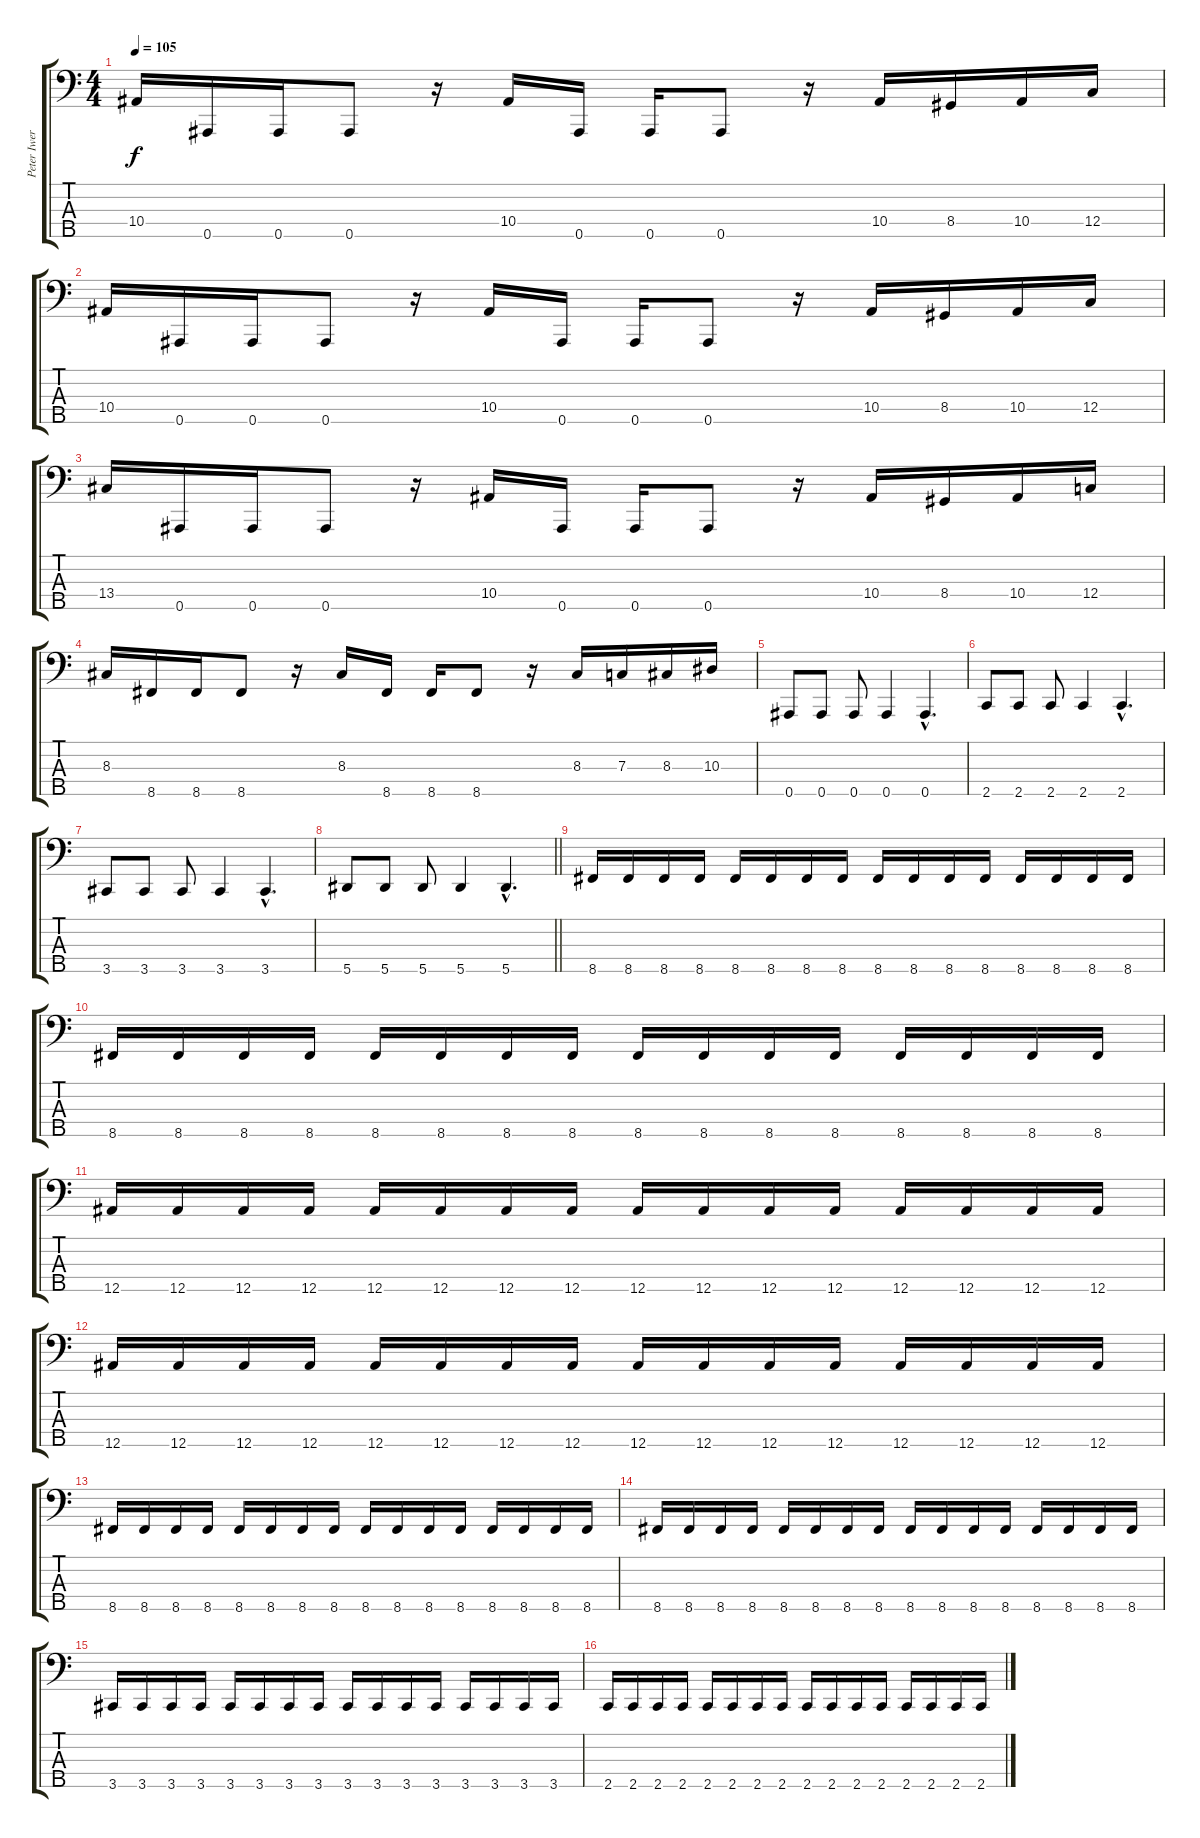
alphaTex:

\track ("Peter Iwers" "Peter Iwer") {instrument electricbassfinger}
\staff {score tabs}
\tuning (Eb2 Bb1 F1 C1 Bb0) {hide}
\ts (4 4)
\tempo 105
\clef f4
\ks c
10.4.16{dy f} 0.5.16 0.5.16 0.5.8 r.16 10.4.16 0.5.16 0.5.16 0.5.8 r.16 10.4.16 8.4.16 10.4.16 12.4.16 |
10.4.16 0.5.16 0.5.16 0.5.8 r.16 10.4.16 0.5.16 0.5.16 0.5.8 r.16 10.4.16 8.4.16 10.4.16 12.4.16 |
13.4.16 0.5.16 0.5.16 0.5.8 r.16 10.4.16 0.5.16 0.5.16 0.5.8 r.16 10.4.16 8.4.16 10.4.16 12.4.16 |
8.3.16 8.5.16 8.5.16 8.5.8 r.16 8.3.16 8.5.16 8.5.16 8.5.8 r.16 8.3.16 7.3.16 8.3.16 10.3.16 |
0.5.8 0.5.8 0.5.8 0.5.4 0.5{hac}.4{d} |
2.5.8 2.5.8 2.5.8 2.5.4 2.5{hac}.4{d} |
3.5.8 3.5.8 3.5.8 3.5.4 3.5{hac}.4{d} |
\barLineRight lightlight
5.5.8 5.5.8 5.5.8 5.5.4 5.5{hac}.4{d} |
8.5.16 8.5.16 8.5.16 8.5.16 8.5.16 8.5.16 8.5.16 8.5.16 8.5.16 8.5.16 8.5.16 8.5.16 8.5.16 8.5.16 8.5.16 8.5.16 |
8.5.16 8.5.16 8.5.16 8.5.16 8.5.16 8.5.16 8.5.16 8.5.16 8.5.16 8.5.16 8.5.16 8.5.16 8.5.16 8.5.16 8.5.16 8.5.16 |
12.5.16 12.5.16 12.5.16 12.5.16 12.5.16 12.5.16 12.5.16 12.5.16 12.5.16 12.5.16 12.5.16 12.5.16 12.5.16 12.5.16 12.5.16 12.5.16 |
12.5.16 12.5.16 12.5.16 12.5.16 12.5.16 12.5.16 12.5.16 12.5.16 12.5.16 12.5.16 12.5.16 12.5.16 12.5.16 12.5.16 12.5.16 12.5.16 |
8.5.16 8.5.16 8.5.16 8.5.16 8.5.16 8.5.16 8.5.16 8.5.16 8.5.16 8.5.16 8.5.16 8.5.16 8.5.16 8.5.16 8.5.16 8.5.16 |
8.5.16 8.5.16 8.5.16 8.5.16 8.5.16 8.5.16 8.5.16 8.5.16 8.5.16 8.5.16 8.5.16 8.5.16 8.5.16 8.5.16 8.5.16 8.5.16 |
3.5.16 3.5.16 3.5.16 3.5.16 3.5.16 3.5.16 3.5.16 3.5.16 3.5.16 3.5.16 3.5.16 3.5.16 3.5.16 3.5.16 3.5.16 3.5.16 |
2.5.16 2.5.16 2.5.16 2.5.16 2.5.16 2.5.16 2.5.16 2.5.16 2.5.16 2.5.16 2.5.16 2.5.16 2.5.16 2.5.16 2.5.16 2.5.16
